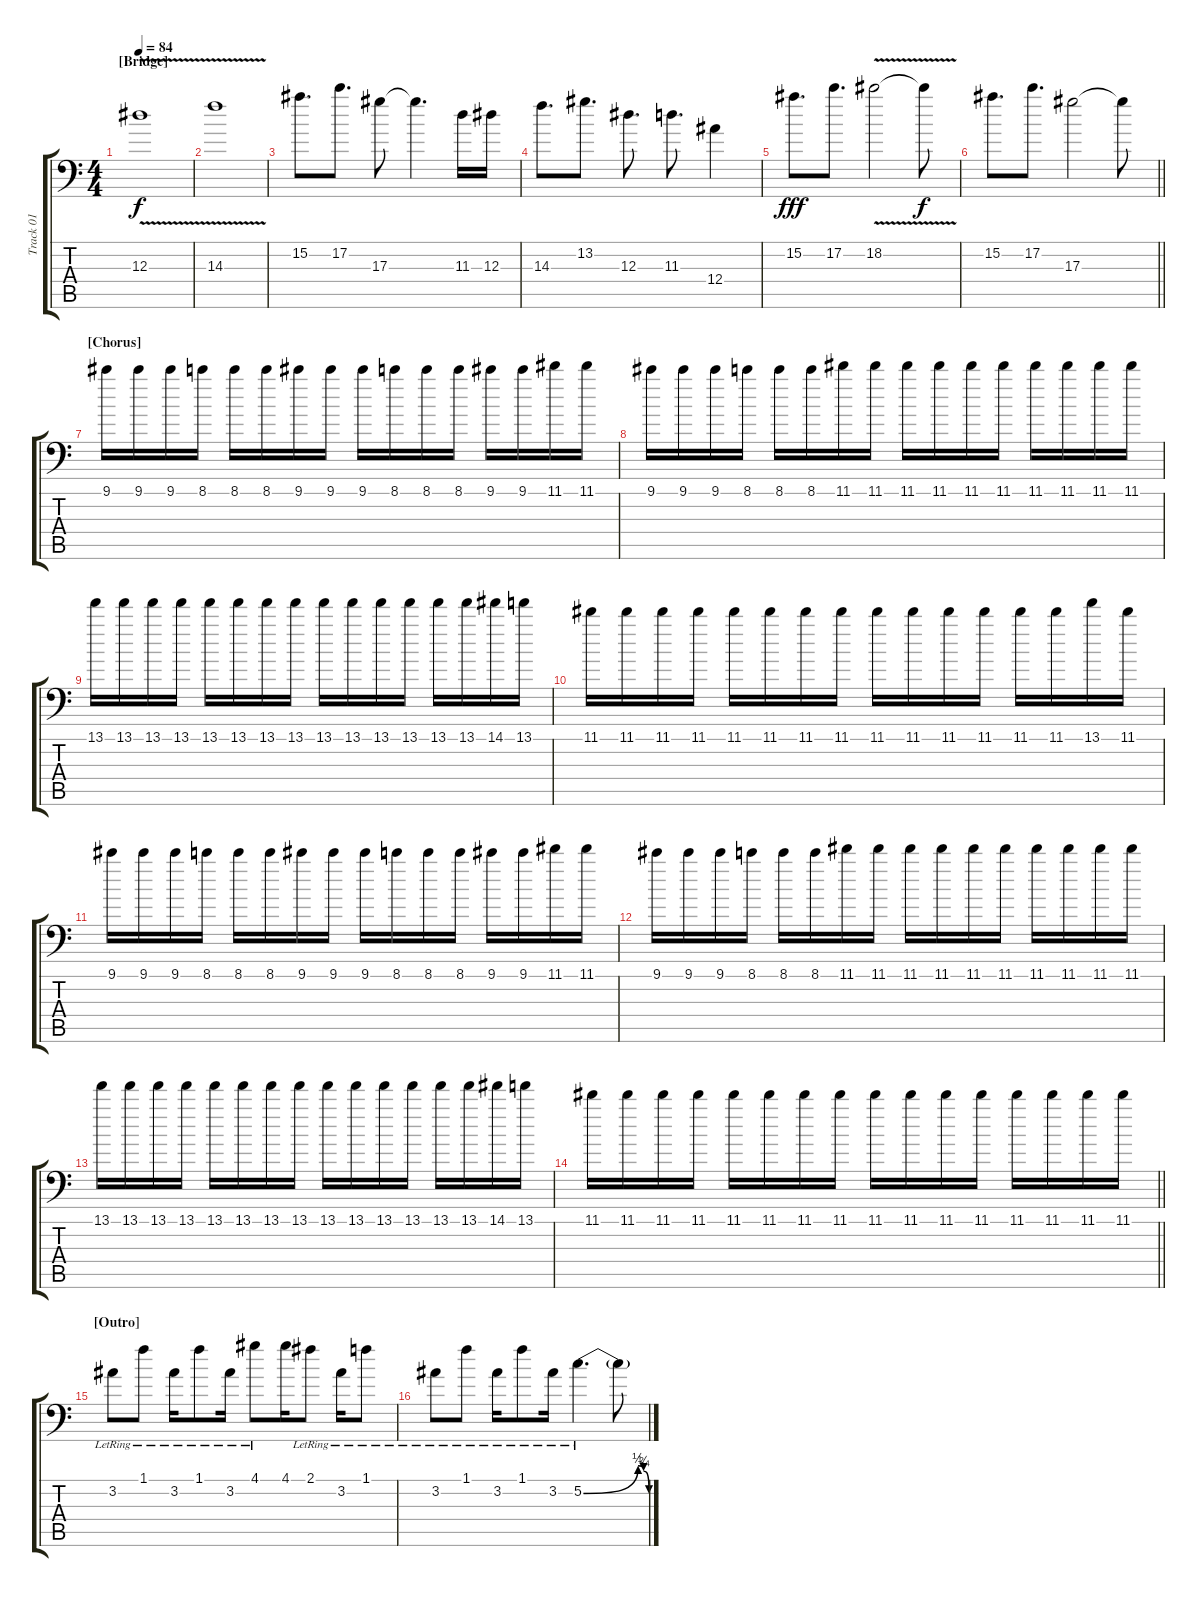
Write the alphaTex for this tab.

\track ("Track 01" "Track 01") {instrument electricguitarjazz}
\staff {score tabs}
\tuning (E4 G3 Eb3 Bb2 F2 Bb1) {hide}
\ts (4 4)
\section ("" "[Bridge]")
\tempo 84
\clef f4
\ks c
12.3{v}.1{dy f} |
14.3{v}.1 |
15.2.8{d volume 13} 17.2.8{d} 17.3.8 17.3{t}.4{d} 11.3.16 12.3.16 |
14.3.8{d} 13.2.8{d} 12.3.8{d} 11.3.8{d} 12.4.4 |
15.2.8{d dy fff} 17.2.8{d} 18.2{v}.2 18.2{t}.8{dy f} |
\barLineRight lightlight
15.2.8{d volume 13} 17.2.8{d} 17.3.2 17.3{t}.8 |
\section ("" "[Chorus]")
9.1.16 9.1.16 9.1.16 8.1.16 8.1.16 8.1.16 9.1.16 9.1.16 9.1.16 8.1.16 8.1.16 8.1.16 9.1.16 9.1.16 11.1.16 11.1.16 |
9.1.16 9.1.16 9.1.16 8.1.16 8.1.16 8.1.16 11.1.16 11.1.16 11.1.16 11.1.16 11.1.16 11.1.16 11.1.16 11.1.16 11.1.16 11.1.16 |
13.1.16 13.1.16 13.1.16 13.1.16 13.1.16 13.1.16 13.1.16 13.1.16 13.1.16 13.1.16 13.1.16 13.1.16 13.1.16 13.1.16 14.1.16 13.1.16 |
11.1.16 11.1.16 11.1.16 11.1.16 11.1.16 11.1.16 11.1.16 11.1.16 11.1.16 11.1.16 11.1.16 11.1.16 11.1.16 11.1.16 13.1.16 11.1.16 |
9.1.16 9.1.16 9.1.16 8.1.16 8.1.16 8.1.16 9.1.16 9.1.16 9.1.16 8.1.16 8.1.16 8.1.16 9.1.16 9.1.16 11.1.16 11.1.16 |
9.1.16 9.1.16 9.1.16 8.1.16 8.1.16 8.1.16 11.1.16 11.1.16 11.1.16 11.1.16 11.1.16 11.1.16 11.1.16 11.1.16 11.1.16 11.1.16 |
13.1.16 13.1.16 13.1.16 13.1.16 13.1.16 13.1.16 13.1.16 13.1.16 13.1.16 13.1.16 13.1.16 13.1.16 13.1.16 13.1.16 14.1.16 13.1.16 |
\barLineRight lightlight
11.1.16 11.1.16 11.1.16 11.1.16 11.1.16 11.1.16 11.1.16 11.1.16 11.1.16 11.1.16 11.1.16 11.1.16 11.1.16 11.1.16 11.1.16 11.1.16 |
\section ("" "[Outro]")
3.2{lr}.8{volume 11} 1.1{lr}.8 3.2{lr}.16 1.1{lr}.8 3.2{lr}.16 4.1{lr}.8 4.1.16 2.1{lr}.8 3.2{lr}.16 1.1{lr}.8 |
3.2{lr}.8 1.1{lr}.8 3.2{lr}.16 1.1{lr}.8 3.2{lr}.16 5.2{be (custom 0 0 50 2 55 1 60 0) lr}.4{d instrument distortionguitar} 5.2{t}.8
